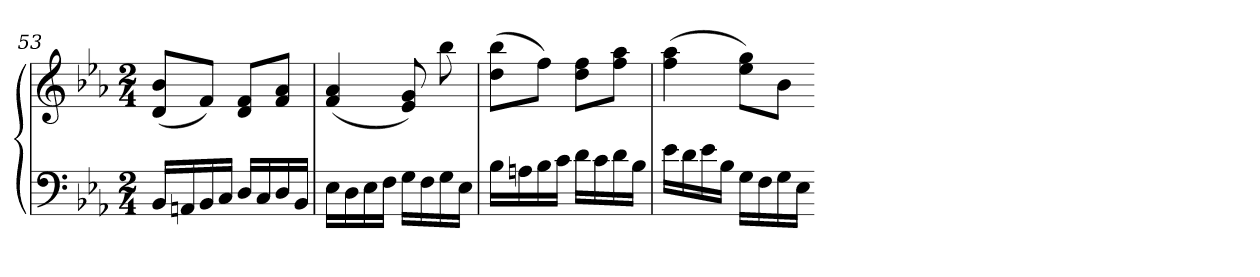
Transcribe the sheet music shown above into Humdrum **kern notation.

**kern	**kern
*part1	*part1
*staff2	*staff1
*clefF4	*clefG2
*k[b-e-a-]	*k[b-e-a-]
*E-:	*E-:
*M2/4	*M2/4
=53	=53
16BB-LL	(8d 8b-L
16AAn	.
16BB-	8fJ)
16CJJ	.
16DLL	8d 8fL
16C	.
16D	8f 8a-J
16BB-JJ	.
=54	=54
16E-LL	(4f 4a-
16D	.
16E-	.
16FJJ	.
16GLL	8e- 8g)
16F	.
16G	8bb-
16E-JJ	.
=55	=55
16B-LL	(8dd 8bb-L
16An	.
16B-	8ffJ)
16cJJ	.
16dLL	8dd 8ffL
16c	.
16d	8ff 8aa-J
16B-JJ	.
=56	=56
16e-LL	(4ff 4aa-
16d	.
16e-	.
16B-JJ	.
16GLL	8ee- 8ggL)
16F	.
16G	8b-J
16E-JJ	.
=-	=-
*-	*-
